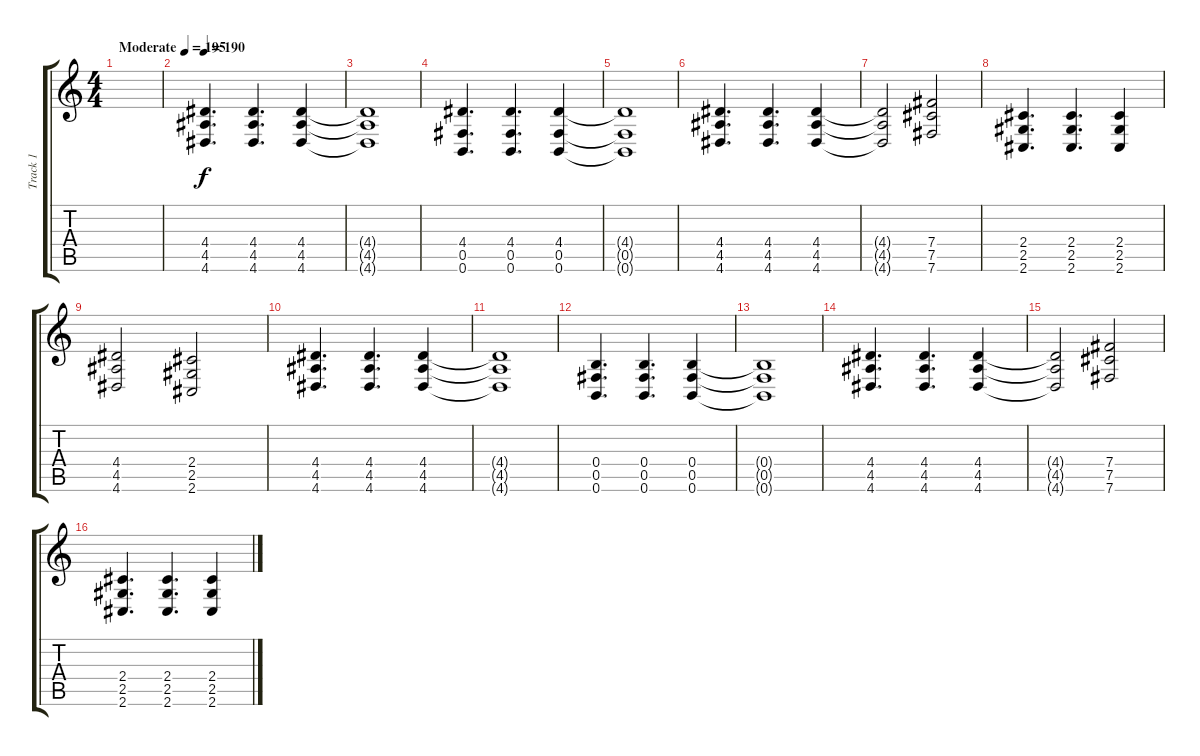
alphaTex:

\track ("Track 1" "Track 1") {instrument distortionguitar}
\staff {score tabs}
\tuning (Db4 Ab3 E3 B2 Gb2 B1) {hide}
\ts (4 4)
\tempo (195 "Moderate")
\clef g2
\ks c
|
\tempo 190
(4.4 4.5 4.6).4{d} (4.4 4.5 4.6).4{d} (4.4 4.5 4.6).4 |
(4.4{t} 4.5{t} 4.6{t}).1 |
(4.4 0.5 0.6).4{d} (4.4 0.5 0.6).4{d} (4.4 0.5 0.6).4 |
(4.4{t} 0.5{t} 0.6{t}).1 |
(4.4 4.5 4.6).4{d} (4.4 4.5 4.6).4{d} (4.4 4.5 4.6).4 |
(4.4{t} 4.5{t} 4.6{t}).2 (7.4 7.5 7.6).2 |
(2.4 2.5 2.6).4{d} (2.4 2.5 2.6).4{d} (2.4 2.5 2.6).4 |
(4.4 4.5 4.6).2 (2.4 2.5 2.6).2 |
(4.4 4.5 4.6).4{d} (4.4 4.5 4.6).4{d} (4.4 4.5 4.6).4 |
(4.4{t} 4.5{t} 4.6{t}).1 |
(0.4 0.5 0.6).4{d} (0.4 0.5 0.6).4{d} (0.4 0.5 0.6).4 |
(0.4{t} 0.5{t} 0.6{t}).1 |
(4.4 4.5 4.6).4{d} (4.4 4.5 4.6).4{d} (4.4 4.5 4.6).4 |
(4.4{t} 4.5{t} 4.6{t}).2 (7.4 7.5 7.6).2 |
(2.4 2.5 2.6).4{d} (2.4 2.5 2.6).4{d} (2.4 2.5 2.6).4
